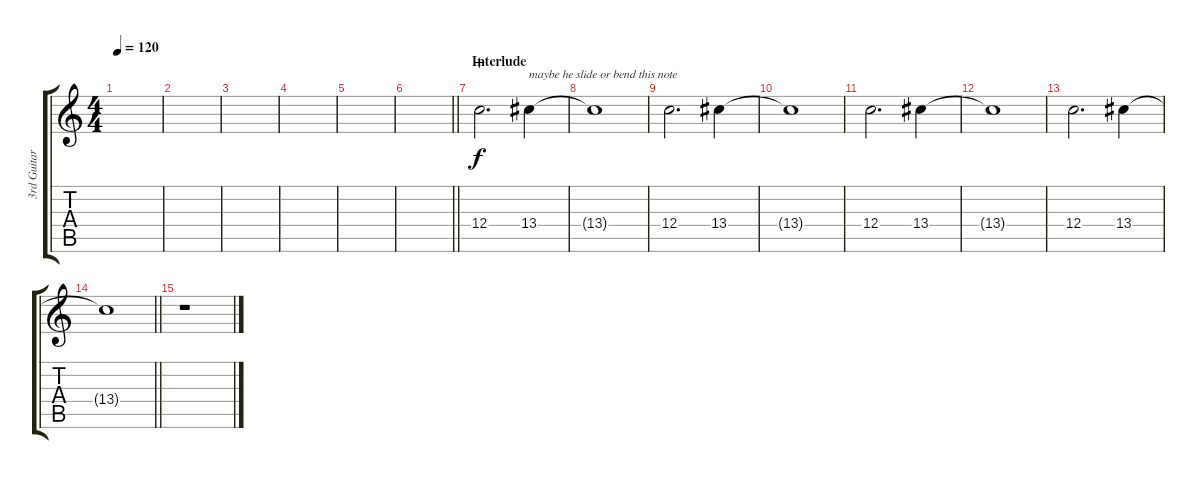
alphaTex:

\track ("3rd Guitar" "3rd Guitar") {instrument distortionguitar}
\staff {score tabs}
\tuning (D4 A3 F3 C3 G2 C2) {hide}
\ts (4 4)
\tempo 120
\clef g2
\ks c
|
|
|
|
|
\barLineRight lightlight
|
\section ("" "Interlude")
12.4.2{d wahc} 13.4.4{txt "maybe he slide or bend this note"} |
13.4{t}.1{volume 0} |
12.4.2{d volume 13} 13.4.4 |
13.4{t}.1{volume 0} |
12.4.2{d volume 13} 13.4.4 |
13.4{t}.1{volume 0} |
12.4.2{d volume 13} 13.4.4 |
\barLineRight lightlight
13.4{t}.1{volume 0} |
r.1{volume 13}
